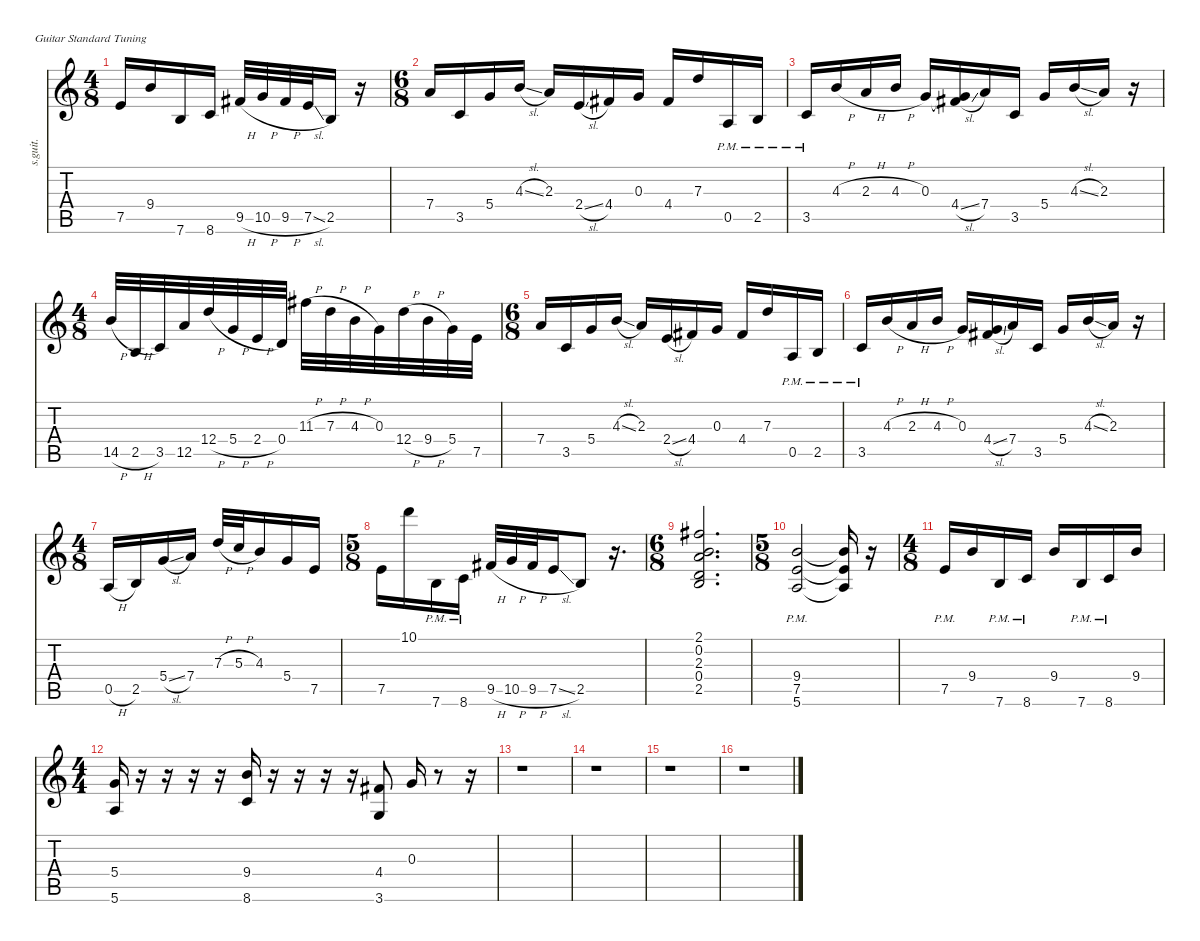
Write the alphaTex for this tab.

\defaultSystemsLayout 4
\hideDynamics
\bracketExtendMode nobrackets
\track ("Mario" "s.guit.") {instrument distortionguitar}
\staff {score tabs}
\tuning (E4 B3 G3 D3 A2 E2)
\ts (4 8)
\beaming (8 2 2 2 2)
\tempo (108 hide)
\clef g2
\ks c
7.5.16{dy f} 9.4.16 7.6.16 8.6.16 9.5{h acc #}.32 10.5{h}.32 9.5{h acc #}.32 7.5{sl}.32 2.5.16 r.16 |
\ts (6 8)
\beaming (8 2 2 2 2)
7.4.16 3.5.16 5.4.16 4.3{sl}.16 2.3.16 2.4{sl}.16 4.4{acc #}.16 0.3.16 4.4{acc #}.16 7.3.16 0.5{pm}.16 2.5{pm}.16 |
3.5{pm}.16 4.3{h}.16 2.3{h}.16 4.3{h}.16 0.3.16 (0.3{t} 4.4{sl acc #}).16 7.4.16 3.5.16 5.4.16 4.3{sl}.16 2.3.16 r.16 |
\ts (4 8)
\beaming (8 2 2 2 2)
14.5{h}.32 2.5{h}.32 3.5.32 12.5.32 12.4{h}.32 5.4{h}.32 2.4{h}.32 0.4.32 11.3{h acc #}.32 7.3{h}.32 4.3{h}.32 0.3.32 12.4{h}.32 9.4{h}.32 5.4.32 7.5.32 |
\ts (6 8)
\beaming (8 2 2 2 2)
7.4.16 3.5.16 5.4.16 4.3{sl}.16 2.3.16 2.4{sl}.16 4.4{acc #}.16 0.3.16 4.4{acc #}.16 7.3.16 0.5{pm}.16 2.5{pm}.16 |
3.5{pm}.16 4.3{h}.16 2.3{h}.16 4.3{h}.16 0.3.16 (0.3{t} 4.4{sl acc #}).16 7.4.16 3.5.16 5.4.16 4.3{sl}.16 2.3.16 r.16 |
\ts (4 8)
\beaming (8 2 2 2 2)
0.5{h}.16 2.5.16 5.4{sl}.16 7.4.16 7.3{h}.32 5.3{h}.32 4.3.16 5.4.16 7.5.16 |
\ts (5 8)
\beaming (8 2 2 2 2)
7.5.16 10.1.16 7.6{pm}.16 8.6{pm}.16 9.5{h acc #}.32 10.5{h}.32 9.5{h acc #}.32 7.5{sl}.16 2.5.8 r.16{d} |
\ts (6 8)
\beaming (8 2 2 2 2)
(2.1{acc #} 0.2 2.3 0.4 2.5).2{d} |
\ts (5 8)
\beaming (8 2 2 2 2)
(9.4{pm} 7.5{pm} 5.6{pm}).2 (9.4{t} 7.5{t} 5.6{t}).16 r.16 |
\ts (4 8)
\beaming (8 2 2 2 2)
7.5{pm}.16 9.4.16 7.6{pm}.16 8.6{pm}.16 9.4.16 7.6{pm}.16 8.6{pm}.16 9.4.16 |
\ts (4 4)
\beaming (8 2 2 2 2)
(5.4 5.6).16 r.16 r.16 r.16 r.16 (9.4 8.6).16 r.16 r.16 r.16 r.16 (4.4{acc #} 3.6).8 0.3.16 r.8 r.16 |
r.1 |
r.1 |
r.1 |
r.1
